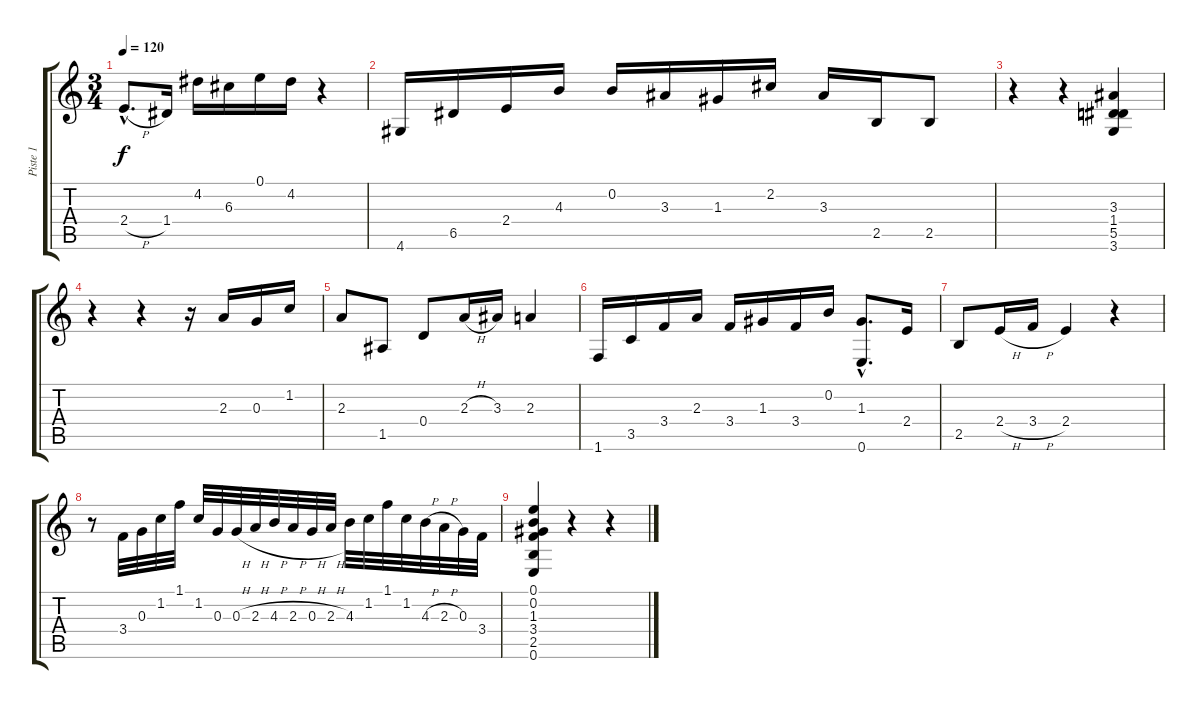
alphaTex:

\track ("Piste 1" "Piste 1") {instrument acousticguitarnylon}
\staff {score tabs}
\tuning (E4 B3 G3 D3 A2 E2) {hide}
\ts (3 4)
\tempo 120
\clef g2
\ks c
2.4{h hac}.8{d dy f} 1.4.16 4.2.16 6.3.16 0.1.16 4.2.16 r.4 |
4.6.16 6.5.16 2.4.16 4.3.16 0.2.16 3.3.16 1.3.16 2.2.16 3.3.16 2.5.16 2.5.8 |
r.4 r.4 (3.3 1.4 5.5 3.6).4 |
r.4 r.4 r.16 2.3.16 0.3.16 1.2.16 |
2.3.8 1.5.8 0.4.8 2.3{h}.16 3.3.16 2.3.4 |
1.6.16 3.5.16 3.4.16 2.3.16 3.4.16 1.3.16 3.4.16 0.2.16 (1.3{hac} 0.6{hac}).8{d} 2.4.16 |
2.5.8 2.4{h}.16 3.4{h}.16 2.4.4 r.4 |
r.8 3.4.32 0.3.32 1.2.32 1.1.32 1.2.32 0.3.32 0.3{h}.32 2.3{h}.32 4.3{h}.32 2.3{h}.32 0.3{h}.32 2.3{h}.32 4.3.32 1.2.32 1.1.32 1.2.32 4.3{h}.32 2.3{h}.32 0.3.32 3.4.32 |
(0.1 0.2 1.3 3.4 2.5 0.6).4 r.4 r.4
